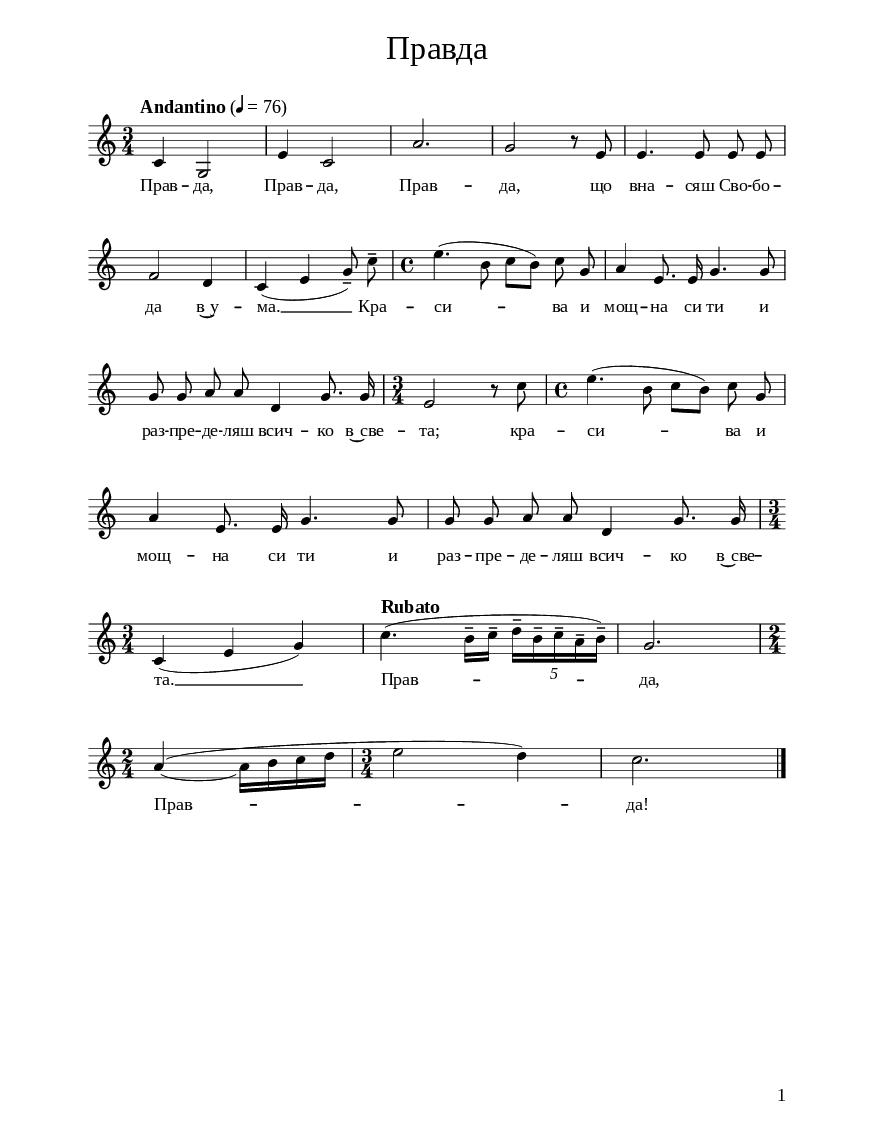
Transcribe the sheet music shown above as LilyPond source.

\version "2.24.2"

\include "include/globals.ily"

\bookpart {
  \label #'ref132
  \tocItem \markup "Правда – Pravda"
  \include "include/bookpart-paper.ily"
  \score {
    \include "include/score-layout.ily"


    \new Voice \absolute {
      \clef treble
      \key c \major
      \time 3/4
      \tempoFunc "Andantino" 4 "76"
      \autoBeamOff
      c'4  g2 | % 2
      e'4  c'2 | % 3
      a'2. | % 4
      g'2 r8  e'8 | % 5
      e'4.  e'8  e'8  e'8 \break | % 6
      f'2  d'4 | % 7
      c'4 (  e'4  g'8 ) --   c''8 -- | % 8
      \time 4/4  | % 8
      e''4. (  b'8  c''8 [  b'8 ] )
      c''8  g'8  | % 9
      a'4  e'8.  e'16  g'4.  g'8
      \break |
      g'8  g'8  a'8  a'8  d'4
      g'8.  g'16 |  % 11
      \time 3/4  | % 11
      e'2 r8  c''8 | % 12
      \time 4/4  | % 12
      e''4. (  b'8  c''8 [  b'8 ) ]
      c''8  g'8 \break | % 13
      a'4  e'8.  e'16  g'4.  g'8 | % 14
      g'8  g'8  a'8  a'8  d'4
      g'8.  g'16 | \break  % 15
      \time 3/4  | % 15
      c'4 (  e'4  g'4 )  | % 16
      \tempo "Rubato" c''4. ( b'16 -- [
      c''16 -- ]
      \times 4/5  {
        d''16 -- [  b'16 --  c''16 --
        a'16 --  b'16 ) -- ]
      }
      | % 17
      g'2. \break | % 18
      \time 2/4  | % 18
      a'4 ( ~  a'16 [  b'16  c''16
      d''16 ] | % 19
      \time 3/4  | % 19
      e''2  d''4 ) |
      c''2. \bar "|."
    }

    \addlyrics {
      Прав -- да, Прав -- да, Прав -- да,
      що вна -- сяш Сво -- бо -- да в~у
      -- ма. __   Кра -- си --
      ва и мощ -- на си ти и раз --
      пре -- де -- ляш всич -- ко в~све --
      та; кра -- си --   ва и
      мощ -- на си ти и раз -- пре -- де
      -- ляш всич -- ко в~све -- та. __
      Прав --
      да, Прав --
      да!}

        \header {
          title = \titleFunc "Правда" "Pravda"
        }

        \midi{}

      } % score
      \pageBreak
      % include foreign translation(s) of the song
      

    } % bookpart
